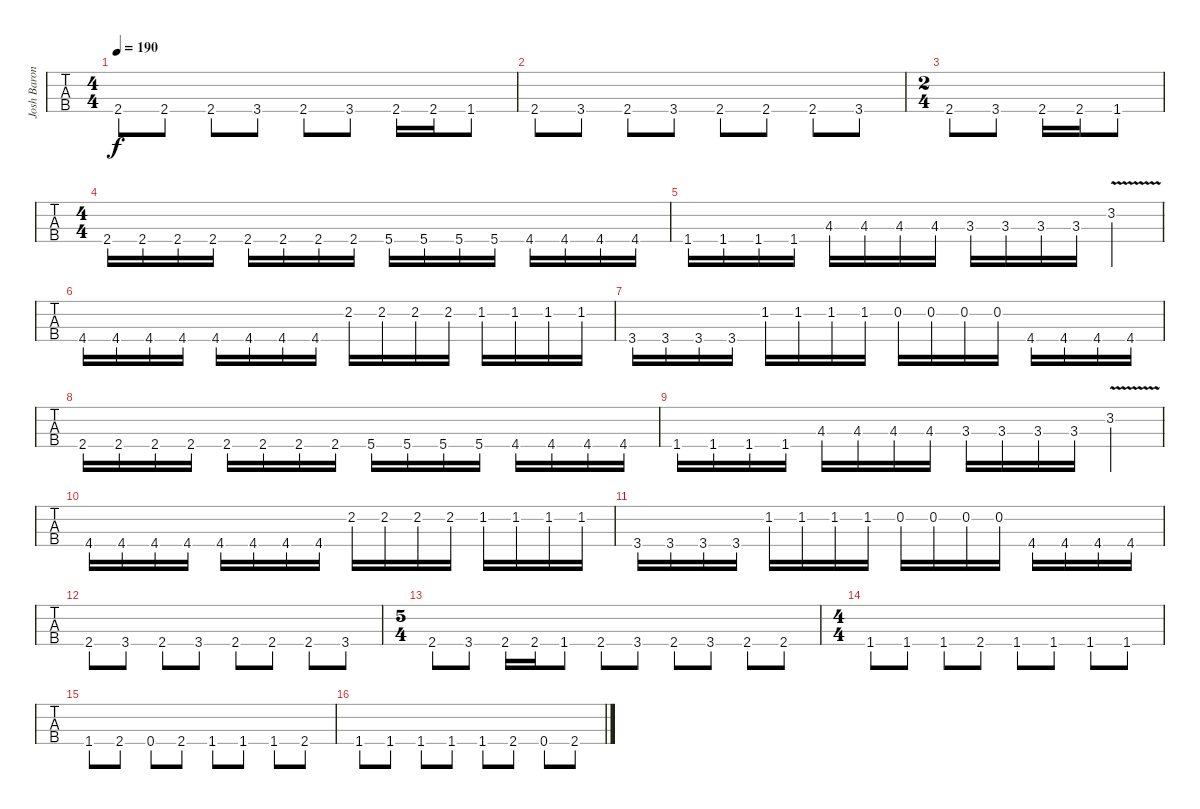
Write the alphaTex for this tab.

\track ("Josh Baron" "Josh Baron") {instrument electricbassfinger}
\staff {tabs}
\tuning (Eb2 Bb1 F1 C1) {hide}
\ts (4 4)
\tempo 190
\clef f4
\ks c
2.4.8{dy f} 2.4.8 2.4.8 3.4.8 2.4.8 3.4.8 2.4.16 2.4.16 1.4.8 |
2.4.8 3.4.8 2.4.8 3.4.8 2.4.8 2.4.8 2.4.8 3.4.8 |
\ts (2 4)
2.4.8 3.4.8 2.4.16 2.4.16 1.4.8 |
\ts (4 4)
2.4.16 2.4.16 2.4.16 2.4.16 2.4.16 2.4.16 2.4.16 2.4.16 5.4.16 5.4.16 5.4.16 5.4.16 4.4.16 4.4.16 4.4.16 4.4.16 |
1.4.16 1.4.16 1.4.16 1.4.16 4.3.16 4.3.16 4.3.16 4.3.16 3.3.16 3.3.16 3.3.16 3.3.16 3.2{v}.4 |
4.4.16 4.4.16 4.4.16 4.4.16 4.4.16 4.4.16 4.4.16 4.4.16 2.2.16 2.2.16 2.2.16 2.2.16 1.2.16 1.2.16 1.2.16 1.2.16 |
3.4.16 3.4.16 3.4.16 3.4.16 1.2.16 1.2.16 1.2.16 1.2.16 0.2.16 0.2.16 0.2.16 0.2.16 4.4.16 4.4.16 4.4.16 4.4.16 |
2.4.16 2.4.16 2.4.16 2.4.16 2.4.16 2.4.16 2.4.16 2.4.16 5.4.16 5.4.16 5.4.16 5.4.16 4.4.16 4.4.16 4.4.16 4.4.16 |
1.4.16 1.4.16 1.4.16 1.4.16 4.3.16 4.3.16 4.3.16 4.3.16 3.3.16 3.3.16 3.3.16 3.3.16 3.2{v}.4 |
4.4.16 4.4.16 4.4.16 4.4.16 4.4.16 4.4.16 4.4.16 4.4.16 2.2.16 2.2.16 2.2.16 2.2.16 1.2.16 1.2.16 1.2.16 1.2.16 |
3.4.16 3.4.16 3.4.16 3.4.16 1.2.16 1.2.16 1.2.16 1.2.16 0.2.16 0.2.16 0.2.16 0.2.16 4.4.16 4.4.16 4.4.16 4.4.16 |
2.4.8 3.4.8 2.4.8 3.4.8 2.4.8 2.4.8 2.4.8 3.4.8 |
\ts (5 4)
2.4.8 3.4.8 2.4.16 2.4.16 1.4.8 2.4.8 3.4.8 2.4.8 3.4.8 2.4.8 2.4.8 |
\ts (4 4)
1.4.8 1.4.8 1.4.8 2.4.8 1.4.8 1.4.8 1.4.8 1.4.8 |
1.4.8 2.4.8 0.4.8 2.4.8 1.4.8 1.4.8 1.4.8 2.4.8 |
1.4.8 1.4.8 1.4.8 1.4.8 1.4.8 2.4.8 0.4.8 2.4.8
